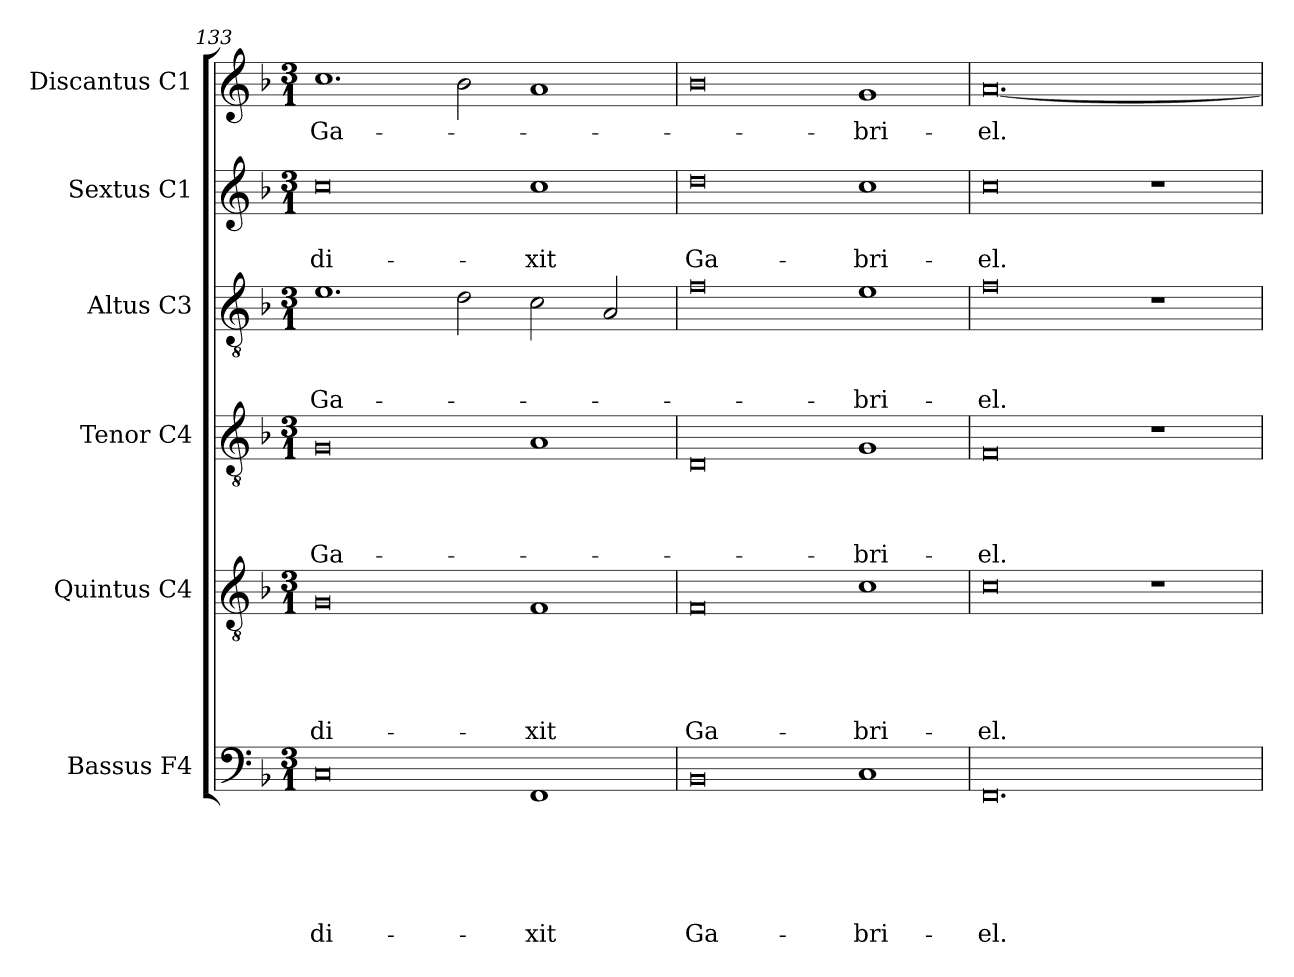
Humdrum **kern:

**kern	**text	**text	**text	**text	**text	**text	**kern	**text	**text	**text	**text	**text	**kern	**text	**text	**text	**text	**kern	**text	**text	**text	**kern	**text	**text	**kern	**text
*part6	*part6	*part6	*part6	*part6	*part6	*part6	*part5	*part5	*part5	*part5	*part5	*part5	*part4	*part4	*part4	*part4	*part4	*part3	*part3	*part3	*part3	*part2	*part2	*part2	*part1	*part1
*staff6	*staff6	*staff6	*staff6	*staff6	*staff6	*staff6	*staff5	*staff5	*staff5	*staff5	*staff5	*staff5	*staff4	*staff4	*staff4	*staff4	*staff4	*staff3	*staff3	*staff3	*staff3	*staff2	*staff2	*staff2	*staff1	*staff1
*I"Bassus F4	*	*	*	*	*	*	*I"Quintus C4	*	*	*	*	*	*I"Tenor C4	*	*	*	*	*I"Altus C3	*	*	*	*I"Sextus C1	*	*	*I"Discantus C1	*
*I'B	*	*	*	*	*	*	*	*	*	*	*	*	*I'T	*	*	*	*	*I'A	*	*	*	*	*	*	*I'C	*
*clefF4	*	*	*	*	*	*	*clefGv2	*	*	*	*	*	*clefGv2	*	*	*	*	*clefGv2	*	*	*	*clefG2	*	*	*clefG2	*
*k[b-]	*	*	*	*	*	*	*k[b-]	*	*	*	*	*	*k[b-]	*	*	*	*	*k[b-]	*	*	*	*k[b-]	*	*	*k[b-]	*
*F:	*	*	*	*	*	*	*F:	*	*	*	*	*	*F:	*	*	*	*	*F:	*	*	*	*F:	*	*	*F:	*
*M3/1	*	*	*	*	*	*	*M3/1	*	*	*	*	*	*M3/1	*	*	*	*	*M3/1	*	*	*	*M3/1	*	*	*M3/1	*
=133	=133	=133	=133	=133	=133	=133	=133	=133	=133	=133	=133	=133	=133	=133	=133	=133	=133	=133	=133	=133	=133	=133	=133	=133	=133	=133
!	!	!	!	!	!	!LO:LY:b	!	!	!	!	!	!LO:LY:b	!	!	!	!	!LO:LY:b	!	!	!	!LO:LY:b	!	!	!LO:LY:b	!	!LO:LY:b
0C	.	.	.	.	.	-di-	0G	.	.	.	.	-di-	0G	.	.	.	Ga-	1.e	.	.	Ga-	0cc	.	-di-	1.cc	Ga-
.	.	.	.	.	.	.	.	.	.	.	.	.	.	.	.	.	.	2d\	.	.	.	.	.	.	2b-\	.
!	!	!	!	!	!	!LO:LY:b	!	!	!	!	!	!LO:LY:b	!	!	!	!	!	!	!	!	!	!	!	!LO:LY:b	!	!
1FF	.	.	.	.	.	-xit	1F	.	.	.	.	-xit	1A	.	.	.	.	2c\	.	.	.	1cc	.	-xit	1a	.
.	.	.	.	.	.	.	.	.	.	.	.	.	.	.	.	.	.	2A/	.	.	.	.	.	.	.	.
=134	=134	=134	=134	=134	=134	=134	=134	=134	=134	=134	=134	=134	=134	=134	=134	=134	=134	=134	=134	=134	=134	=134	=134	=134	=134	=134
!	!	!	!	!	!	!LO:LY:b	!	!	!	!	!	!LO:LY:b	!	!	!	!	!	!	!	!	!	!	!	!LO:LY:b	!	!
0BB-	.	.	.	.	.	Ga-	0F	.	.	.	.	Ga-	0D	.	.	.	.	0f	.	.	.	0dd	.	Ga-	0b-	.
!	!	!	!	!	!	!LO:LY:b	!	!	!	!	!	!LO:LY:b	!	!	!	!	!LO:LY:b	!	!	!	!LO:LY:b	!	!	!LO:LY:b	!	!LO:LY:b
1C	.	.	.	.	.	-bri-	1c	.	.	.	.	-bri-	1G	.	.	.	-bri-	1e	.	.	-bri-	1cc	.	-bri-	1g	-bri-
=135	=135	=135	=135	=135	=135	=135	=135	=135	=135	=135	=135	=135	=135	=135	=135	=135	=135	=135	=135	=135	=135	=135	=135	=135	=135	=135
!	!	!	!	!	!	!LO:LY:b	!	!	!	!	!	!LO:LY:b	!	!	!	!	!LO:LY:b	!	!	!	!LO:LY:b	!	!	!LO:LY:b	!	!LO:LY:b
0.FF	.	.	.	.	.	-el.	0c	.	.	.	.	-el.	0F	.	.	.	-el.	0f	.	.	-el.	0cc	.	-el.	[0.a	-el.
.	.	.	.	.	.	.	1r	.	.	.	.	.	1r	.	.	.	.	1r	.	.	.	1r	.	.	.	.
=	=	=	=	=	=	=	=	=	=	=	=	=	=	=	=	=	=	=	=	=	=	=	=	=	=	=
*-	*-	*-	*-	*-	*-	*-	*-	*-	*-	*-	*-	*-	*-	*-	*-	*-	*-	*-	*-	*-	*-	*-	*-	*-	*-	*-
